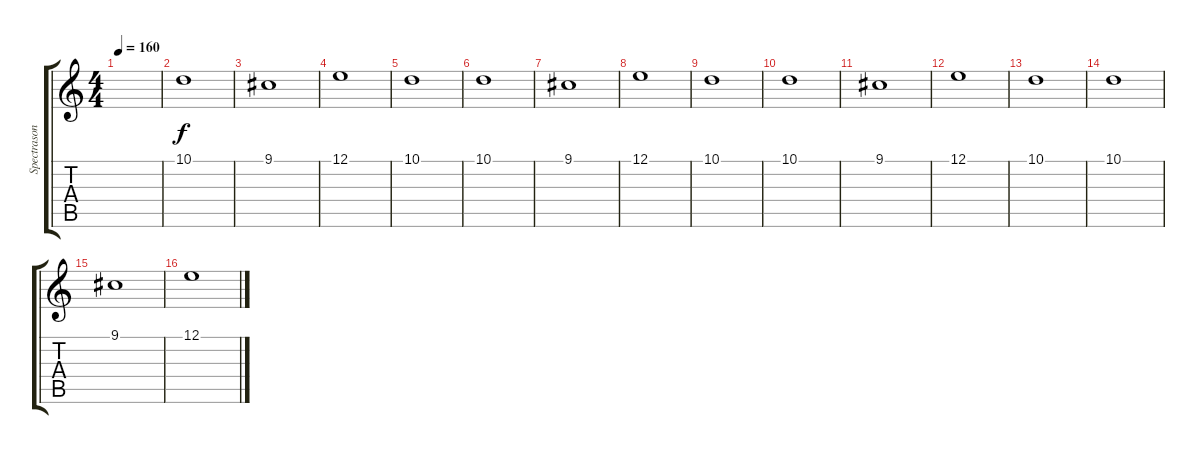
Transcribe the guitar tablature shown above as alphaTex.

\track ("Spectrasonics Omnisphere" "Spectrason") {instrument choiraahs}
\staff {score tabs}
\tuning (E4 B3 G3 D3 A2 E2) {hide}
\ts (4 4)
\tempo 160
\clef g2
\ks c
|
10.1.1 |
9.1.1 |
12.1.1 |
10.1.1 |
10.1.1 |
9.1.1 |
12.1.1 |
10.1.1 |
10.1.1 |
9.1.1 |
12.1.1 |
10.1.1 |
10.1.1 |
9.1.1 |
12.1.1
